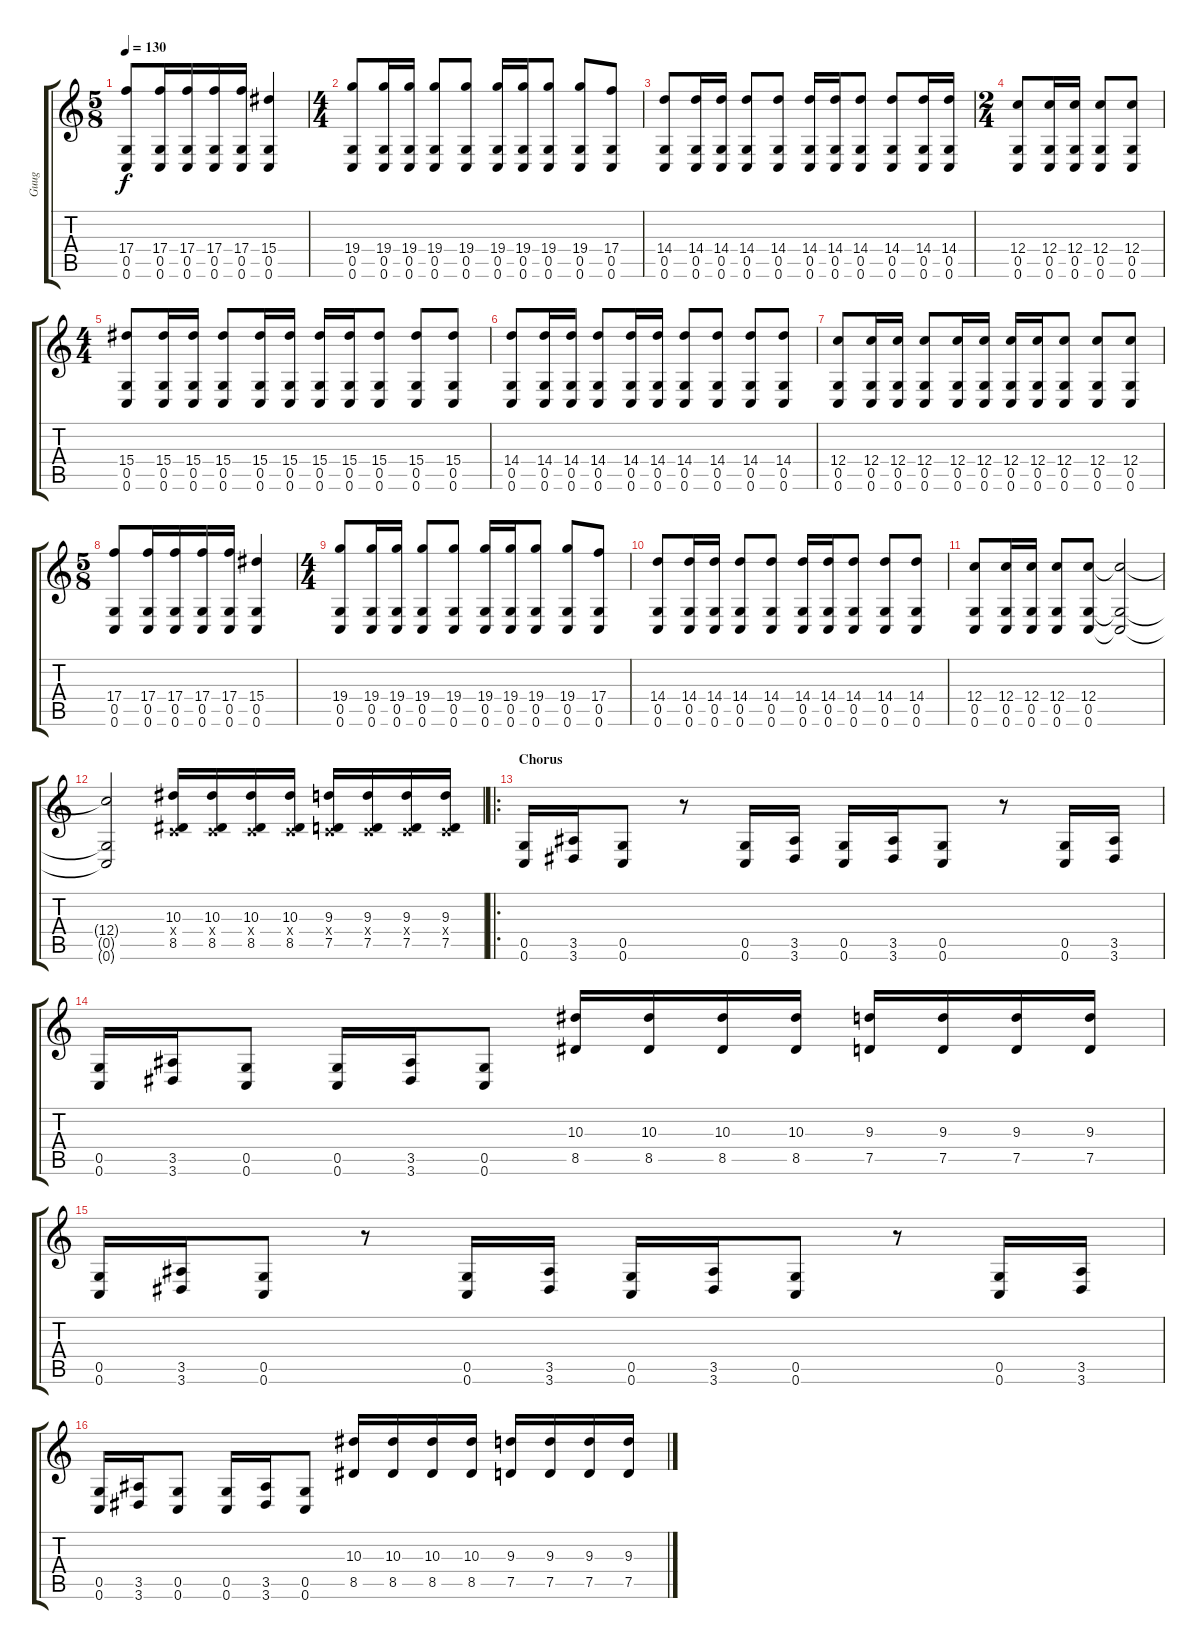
\track ("Guug" "Guug") {instrument distortionguitar}
\staff {score tabs}
\tuning (D4 A3 F3 C3 G2 C2) {hide}
\ts (5 8)
\tempo 130
\clef g2
\ks c
(17.4 0.5 0.6).8{dy f} (17.4 0.5 0.6).16 (17.4 0.5 0.6).16 (17.4 0.5 0.6).16 (17.4 0.5 0.6).16 (15.4 0.5 0.6).4 |
\ts (4 4)
(19.4 0.5 0.6).8 (19.4 0.5 0.6).16 (19.4 0.5 0.6).16 (19.4 0.5 0.6).8 (19.4 0.5 0.6).8 (19.4 0.5 0.6).16 (19.4 0.5 0.6).16 (19.4 0.5 0.6).8 (19.4 0.5 0.6).8 (17.4 0.5 0.6).8 |
(14.4 0.5 0.6).8 (14.4 0.5 0.6).16 (14.4 0.5 0.6).16 (14.4 0.5 0.6).8 (14.4 0.5 0.6).8 (14.4 0.5 0.6).16 (14.4 0.5 0.6).16 (14.4 0.5 0.6).8 (14.4 0.5 0.6).8 (14.4 0.5 0.6).16 (14.4 0.5 0.6).16 |
\ts (2 4)
(12.4 0.5 0.6).8 (12.4 0.5 0.6).16 (12.4 0.5 0.6).16 (12.4 0.5 0.6).8 (12.4 0.5 0.6).8 |
\ts (4 4)
(15.4 0.5 0.6).8 (15.4 0.5 0.6).16 (15.4 0.5 0.6).16 (15.4 0.5 0.6).8 (15.4 0.5 0.6).16 (15.4 0.5 0.6).16 (15.4 0.5 0.6).16 (15.4 0.5 0.6).16 (15.4 0.5 0.6).8 (15.4 0.5 0.6).8 (15.4 0.5 0.6).8 |
(14.4 0.5 0.6).8 (14.4 0.5 0.6).16 (14.4 0.5 0.6).16 (14.4 0.5 0.6).8 (14.4 0.5 0.6).16 (14.4 0.5 0.6).16 (14.4 0.5 0.6).8 (14.4 0.5 0.6).8 (14.4 0.5 0.6).8 (14.4 0.5 0.6).8 |
(12.4 0.5 0.6).8 (12.4 0.5 0.6).16 (12.4 0.5 0.6).16 (12.4 0.5 0.6).8 (12.4 0.5 0.6).16 (12.4 0.5 0.6).16 (12.4 0.5 0.6).16 (12.4 0.5 0.6).16 (12.4 0.5 0.6).8 (12.4 0.5 0.6).8 (12.4 0.5 0.6).8 |
\ts (5 8)
(17.4 0.5 0.6).8 (17.4 0.5 0.6).16 (17.4 0.5 0.6).16 (17.4 0.5 0.6).16 (17.4 0.5 0.6).16 (15.4 0.5 0.6).4 |
\ts (4 4)
(19.4 0.5 0.6).8 (19.4 0.5 0.6).16 (19.4 0.5 0.6).16 (19.4 0.5 0.6).8 (19.4 0.5 0.6).8 (19.4 0.5 0.6).16 (19.4 0.5 0.6).16 (19.4 0.5 0.6).8 (19.4 0.5 0.6).8 (17.4 0.5 0.6).8 |
(14.4 0.5 0.6).8 (14.4 0.5 0.6).16 (14.4 0.5 0.6).16 (14.4 0.5 0.6).8 (14.4 0.5 0.6).8 (14.4 0.5 0.6).16 (14.4 0.5 0.6).16 (14.4 0.5 0.6).8 (14.4 0.5 0.6).8 (14.4 0.5 0.6).8 |
(12.4 0.5 0.6).8 (12.4 0.5 0.6).16 (12.4 0.5 0.6).16 (12.4 0.5 0.6).8 (12.4 0.5 0.6).8 (12.4{t} 0.5{t} 0.6{t}).2 |
(12.4{t} 0.5{t} 0.6{t}).2 (10.3 0.4{x} 8.5).16 (10.3 0.4{x} 8.5).16 (10.3 0.4{x} 8.5).16 (10.3 0.4{x} 8.5).16 (9.3 0.4{x} 7.5).16 (9.3 0.4{x} 7.5).16 (9.3 0.4{x} 7.5).16 (9.3 0.4{x} 7.5).16 |
\ro
\section ("" "Chorus")
(0.5 0.6).16 (3.5 3.6).16 (0.5 0.6).8 r.8 (0.5 0.6).16 (3.5 3.6).16 (0.5 0.6).16 (3.5 3.6).16 (0.5 0.6).8 r.8 (0.5 0.6).16 (3.5 3.6).16 |
(0.5 0.6).16 (3.5 3.6).16 (0.5 0.6).8 (0.5 0.6).16 (3.5 3.6).16 (0.5 0.6).8 (10.3 8.5).16 (10.3 8.5).16 (10.3 8.5).16 (10.3 8.5).16 (9.3 7.5).16 (9.3 7.5).16 (9.3 7.5).16 (9.3 7.5).16 |
(0.5 0.6).16 (3.5 3.6).16 (0.5 0.6).8 r.8 (0.5 0.6).16 (3.5 3.6).16 (0.5 0.6).16 (3.5 3.6).16 (0.5 0.6).8 r.8 (0.5 0.6).16 (3.5 3.6).16 |
(0.5 0.6).16 (3.5 3.6).16 (0.5 0.6).8 (0.5 0.6).16 (3.5 3.6).16 (0.5 0.6).8 (10.3 8.5).16 (10.3 8.5).16 (10.3 8.5).16 (10.3 8.5).16 (9.3 7.5).16 (9.3 7.5).16 (9.3 7.5).16 (9.3 7.5).16
